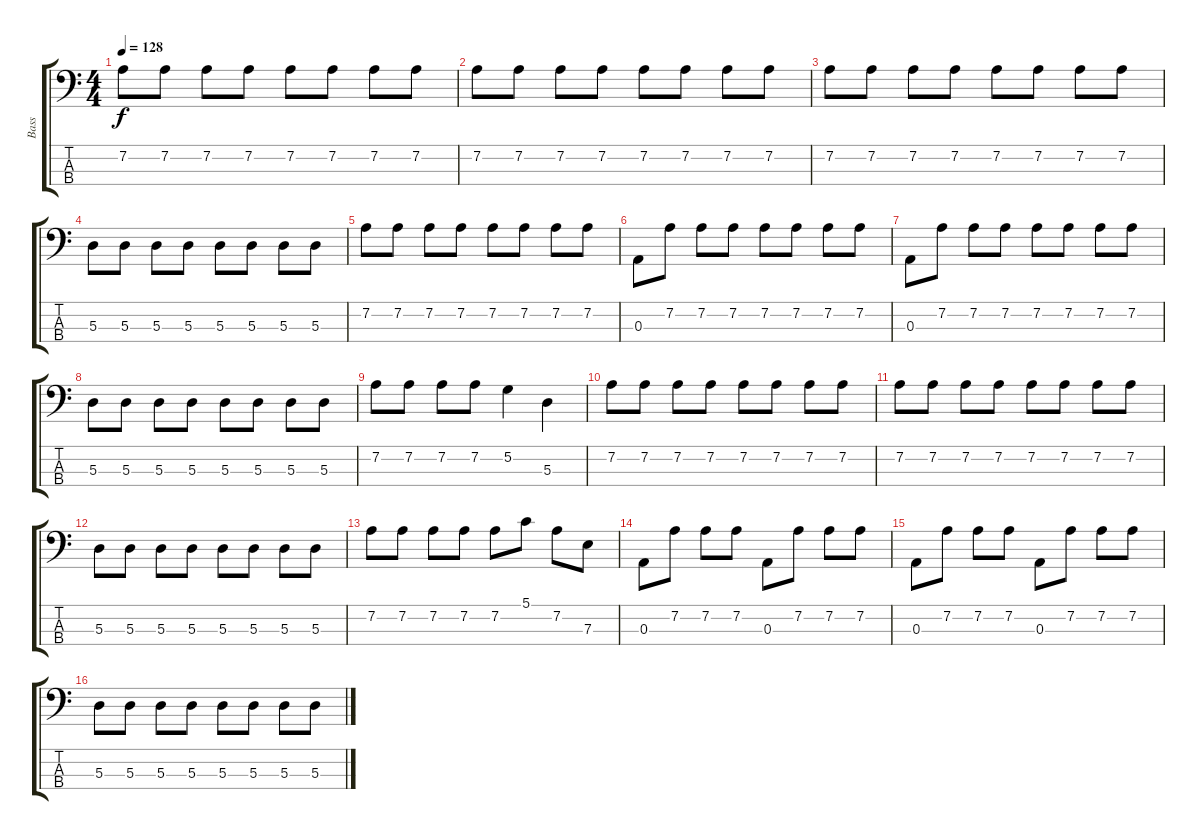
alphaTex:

\track ("Bass" "Bass") {instrument electricbassfinger}
\staff {score tabs}
\tuning (G2 D2 A1 E1) {hide}
\ts (4 4)
\tempo 128
\clef f4
\ks c
7.2.8{dy f} 7.2.8 7.2.8 7.2.8 7.2.8 7.2.8 7.2.8 7.2.8 |
7.2.8 7.2.8 7.2.8 7.2.8 7.2.8 7.2.8 7.2.8 7.2.8 |
7.2.8 7.2.8 7.2.8 7.2.8 7.2.8 7.2.8 7.2.8 7.2.8 |
5.3.8 5.3.8 5.3.8 5.3.8 5.3.8 5.3.8 5.3.8 5.3.8 |
7.2.8 7.2.8 7.2.8 7.2.8 7.2.8 7.2.8 7.2.8 7.2.8 |
0.3.8 7.2.8 7.2.8 7.2.8 7.2.8 7.2.8 7.2.8 7.2.8 |
0.3.8 7.2.8 7.2.8 7.2.8 7.2.8 7.2.8 7.2.8 7.2.8 |
5.3.8 5.3.8 5.3.8 5.3.8 5.3.8 5.3.8 5.3.8 5.3.8 |
7.2.8 7.2.8 7.2.8 7.2.8 5.2.4 5.3.4 |
7.2.8 7.2.8 7.2.8 7.2.8 7.2.8 7.2.8 7.2.8 7.2.8 |
7.2.8 7.2.8 7.2.8 7.2.8 7.2.8 7.2.8 7.2.8 7.2.8 |
5.3.8 5.3.8 5.3.8 5.3.8 5.3.8 5.3.8 5.3.8 5.3.8 |
7.2.8 7.2.8 7.2.8 7.2.8 7.2.8 5.1.8 7.2.8 7.3.8 |
0.3.8 7.2.8 7.2.8 7.2.8 0.3.8 7.2.8 7.2.8 7.2.8 |
0.3.8 7.2.8 7.2.8 7.2.8 0.3.8 7.2.8 7.2.8 7.2.8 |
5.3.8 5.3.8 5.3.8 5.3.8 5.3.8 5.3.8 5.3.8 5.3.8
